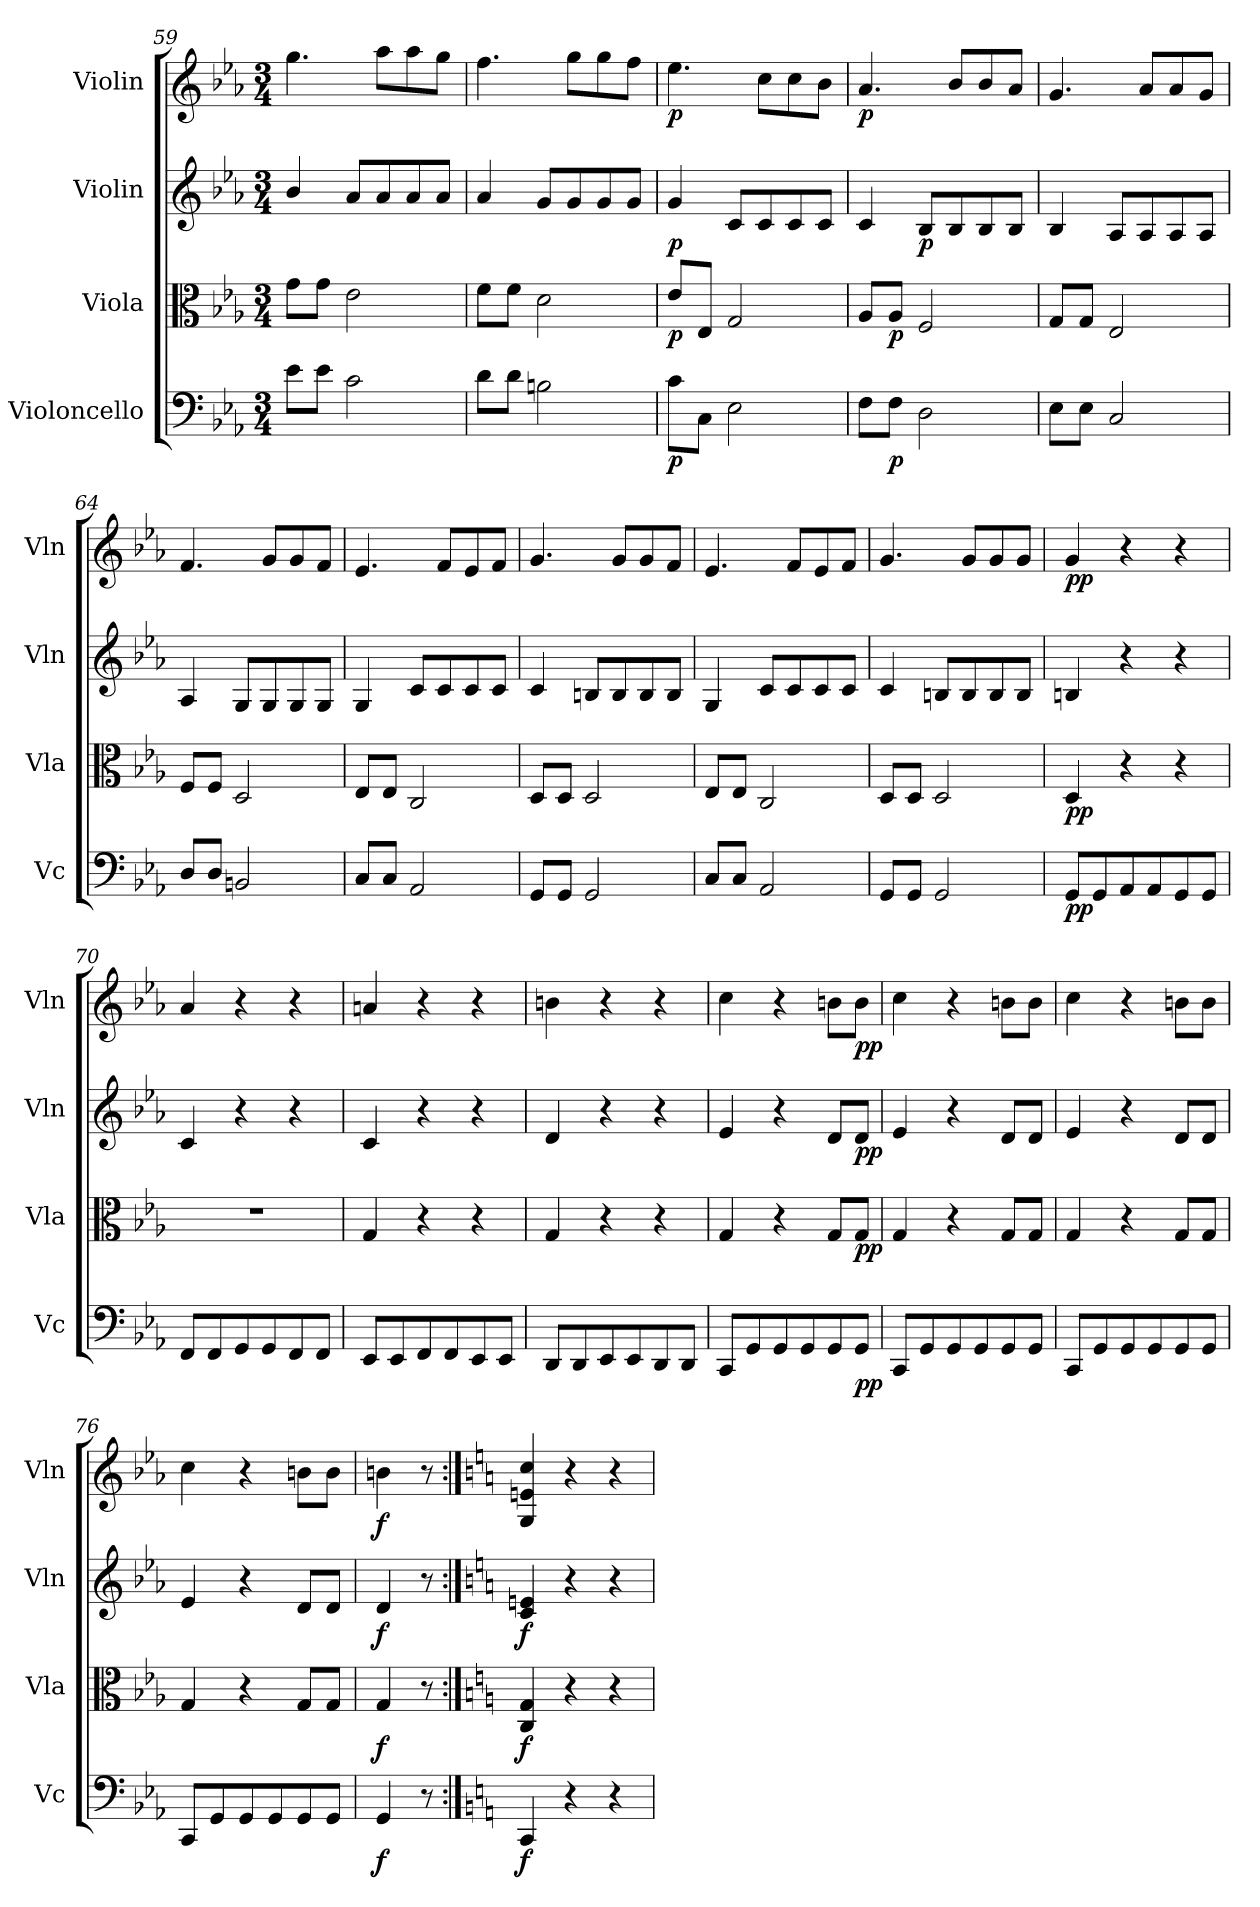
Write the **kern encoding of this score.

**kern	**dynam	**kern	**dynam	**kern	**dynam	**kern	**dynam
*part4	*part4	*part3	*part3	*part2	*part2	*part1	*part1
*staff4	*staff4	*staff3	*staff3	*staff2	*staff2	*staff1	*staff1
*I"Violoncello	*	*I"Viola	*	*I"Violin	*	*I"Violin	*
*I'Vc	*	*I'Vla	*	*I'Vln	*	*I'Vln	*
*clefF4	*	*clefC3	*	*clefG2	*	*clefG2	*
*k[b-e-a-]	*	*k[b-e-a-]	*	*k[b-e-a-]	*	*k[b-e-a-]	*
*M3/4	*	*M3/4	*	*M3/4	*	*M3/4	*
=59	=59	=59	=59	=59	=59	=59	=59
8e-\L	.	8g\L	.	4b-/	.	4.gg\	.
8e-\J	.	8g\J	.	.	.	.	.
2c\	.	2e-\	.	8a-/L	.	.	.
.	.	.	.	8a-/	.	8aa-\L	.
.	.	.	.	8a-/	.	8aa-\	.
.	.	.	.	8a-/J	.	8gg\J	.
=60	=60	=60	=60	=60	=60	=60	=60
8d\L	.	8f\L	.	4a-/	.	4.ff\	.
8d\J	.	8f\J	.	.	.	.	.
2Bn\	.	2d\	.	8g/L	.	.	.
.	.	.	.	8g/	.	8gg\L	.
.	.	.	.	8g/	.	8gg\	.
.	.	.	.	8g/J	.	8ff\J	.
=61	=61	=61	=61	=61	=61	=61	=61
8c\L	p	8e-/L	p	4g/	p	4.ee-\	p
8C\J	.	8E-/J	.	.	.	.	.
2E-\	.	2G/	.	8c/L	.	.	.
.	.	.	.	8c/	.	8cc\L	.
.	.	.	.	8c/	.	8cc\	.
.	.	.	.	8c/J	.	8b-\J	.
=62	=62	=62	=62	=62	=62	=62	=62
8F\L	.	8A-/L	.	4c/	.	4.a-/	p
8F\J	p	8A-/J	p	.	.	.	.
2D\	.	2F/	.	8B-/L	p	.	.
.	.	.	.	8B-/	.	8b-/L	.
.	.	.	.	8B-/	.	8b-/	.
.	.	.	.	8B-/J	.	8a-/J	.
=63	=63	=63	=63	=63	=63	=63	=63
8E-\L	.	8G/L	.	4B-/	.	4.g/	.
8E-\J	.	8G/J	.	.	.	.	.
2C/	.	2E-/	.	8A-/L	.	.	.
.	.	.	.	8A-/	.	8a-/L	.
.	.	.	.	8A-/	.	8a-/	.
.	.	.	.	8A-/J	.	8g/J	.
=64	=64	=64	=64	=64	=64	=64	=64
8D/L	.	8F/L	.	4A-/	.	4.f/	.
8D/J	.	8F/J	.	.	.	.	.
2BBn/	.	2D/	.	8G/L	.	.	.
.	.	.	.	8G/	.	8g/L	.
.	.	.	.	8G/	.	8g/	.
.	.	.	.	8G/J	.	8f/J	.
=65	=65	=65	=65	=65	=65	=65	=65
8C/L	.	8E-/L	.	4G/	.	4.e-/	.
8C/J	.	8E-/J	.	.	.	.	.
2AA-/	.	2C/	.	8c/L	.	.	.
.	.	.	.	8c/	.	8f/L	.
.	.	.	.	8c/	.	8e-/	.
.	.	.	.	8c/J	.	8f/J	.
=66	=66	=66	=66	=66	=66	=66	=66
8GG/L	.	8D/L	.	4c/	.	4.g/	.
8GG/J	.	8D/J	.	.	.	.	.
2GG/	.	2D/	.	8Bn/L	.	.	.
.	.	.	.	8B/	.	8g/L	.
.	.	.	.	8B/	.	8g/	.
.	.	.	.	8B/J	.	8f/J	.
=67	=67	=67	=67	=67	=67	=67	=67
8C/L	.	8E-/L	.	4G/	.	4.e-/	.
8C/J	.	8E-/J	.	.	.	.	.
2AA-/	.	2C/	.	8c/L	.	.	.
.	.	.	.	8c/	.	8f/L	.
.	.	.	.	8c/	.	8e-/	.
.	.	.	.	8c/J	.	8f/J	.
=68	=68	=68	=68	=68	=68	=68	=68
8GG/L	.	8D/L	.	4c/	.	4.g/	.
8GG/J	.	8D/J	.	.	.	.	.
2GG/	.	2D/	.	8Bn/L	.	.	.
.	.	.	.	8B/	.	8g/L	.
.	.	.	.	8B/	.	8g/	.
.	.	.	.	8B/J	.	8g/J	.
=69	=69	=69	=69	=69	=69	=69	=69
8GG/L	pp	4D/	pp	4Bn/	.	4g/	pp
8GG/	.	.	.	.	.	.	.
8AA-/	.	4r	.	4r	.	4r	.
8AA-/	.	.	.	.	.	.	.
8GG/	.	4r	.	4r	.	4r	.
8GG/J	.	.	.	.	.	.	.
=70	=70	=70	=70	=70	=70	=70	=70
8FF/L	.	2.r	.	4c/	.	4a-/	.
8FF/	.	.	.	.	.	.	.
8GG/	.	.	.	4r	.	4r	.
8GG/	.	.	.	.	.	.	.
8FF/	.	.	.	4r	.	4r	.
8FF/J	.	.	.	.	.	.	.
=71	=71	=71	=71	=71	=71	=71	=71
8EE-/L	.	4G/	.	4c/	.	4an/	.
8EE-/	.	.	.	.	.	.	.
8FF/	.	4r	.	4r	.	4r	.
8FF/	.	.	.	.	.	.	.
8EE-/	.	4r	.	4r	.	4r	.
8EE-/J	.	.	.	.	.	.	.
=72	=72	=72	=72	=72	=72	=72	=72
8DD/L	.	4G/	.	4d/	.	4bn\	.
8DD/	.	.	.	.	.	.	.
8EE-/	.	4r	.	4r	.	4r	.
8EE-/	.	.	.	.	.	.	.
8DD/	.	4r	.	4r	.	4r	.
8DD/J	.	.	.	.	.	.	.
=73	=73	=73	=73	=73	=73	=73	=73
8CC/L	.	4G/	.	4e-/	.	4cc\	.
8GG/	.	.	.	.	.	.	.
8GG/	.	4r	.	4r	.	4r	.
8GG/	.	.	.	.	.	.	.
8GG/	.	8G/L	.	8d/L	.	8bn\L	.
8GG/J	pp	8G/J	pp	8d/J	pp	8b\J	pp
=74	=74	=74	=74	=74	=74	=74	=74
8CC/L	.	4G/	.	4e-/	.	4cc\	.
8GG/	.	.	.	.	.	.	.
8GG/	.	4r	.	4r	.	4r	.
8GG/	.	.	.	.	.	.	.
8GG/	.	8G/L	.	8d/L	.	8bn\L	.
8GG/J	.	8G/J	.	8d/J	.	8b\J	.
=75	=75	=75	=75	=75	=75	=75	=75
8CC/L	.	4G/	.	4e-/	.	4cc\	.
8GG/	.	.	.	.	.	.	.
8GG/	.	4r	.	4r	.	4r	.
8GG/	.	.	.	.	.	.	.
8GG/	.	8G/L	.	8d/L	.	8bn\L	.
8GG/J	.	8G/J	.	8d/J	.	8b\J	.
=76	=76	=76	=76	=76	=76	=76	=76
8CC/L	.	4G/	.	4e-/	.	4cc\	.
8GG/	.	.	.	.	.	.	.
8GG/	.	4r	.	4r	.	4r	.
8GG/	.	.	.	.	.	.	.
8GG/	.	8G/L	.	8d/L	.	8bn\L	.
8GG/J	.	8G/J	.	8d/J	.	8b\J	.
=77	=77	=77	=77	=77	=77	=77	=77
4GG/	f	4G/	f	4d/	f	4bn\	f
8r	.	8r	.	8r	.	8r	.
=78:|!	=78:|!	=78:|!	=78:|!	=78:|!	=78:|!	=78:|!	=78:|!
*k[]	*	*k[]	*	*k[]	*	*k[]	*
*	*	*	*	*	*	*MM480	*
4CC/	f	4C/ 4G/	f	4c/ 4en/	f	4G/ 4en/ 4cc/	.
4r	.	4r	.	4r	.	4r	.
4r	.	4r	.	4r	.	4r	.
=	=	=	=	=	=	=	=
*-	*-	*-	*-	*-	*-	*-	*-
